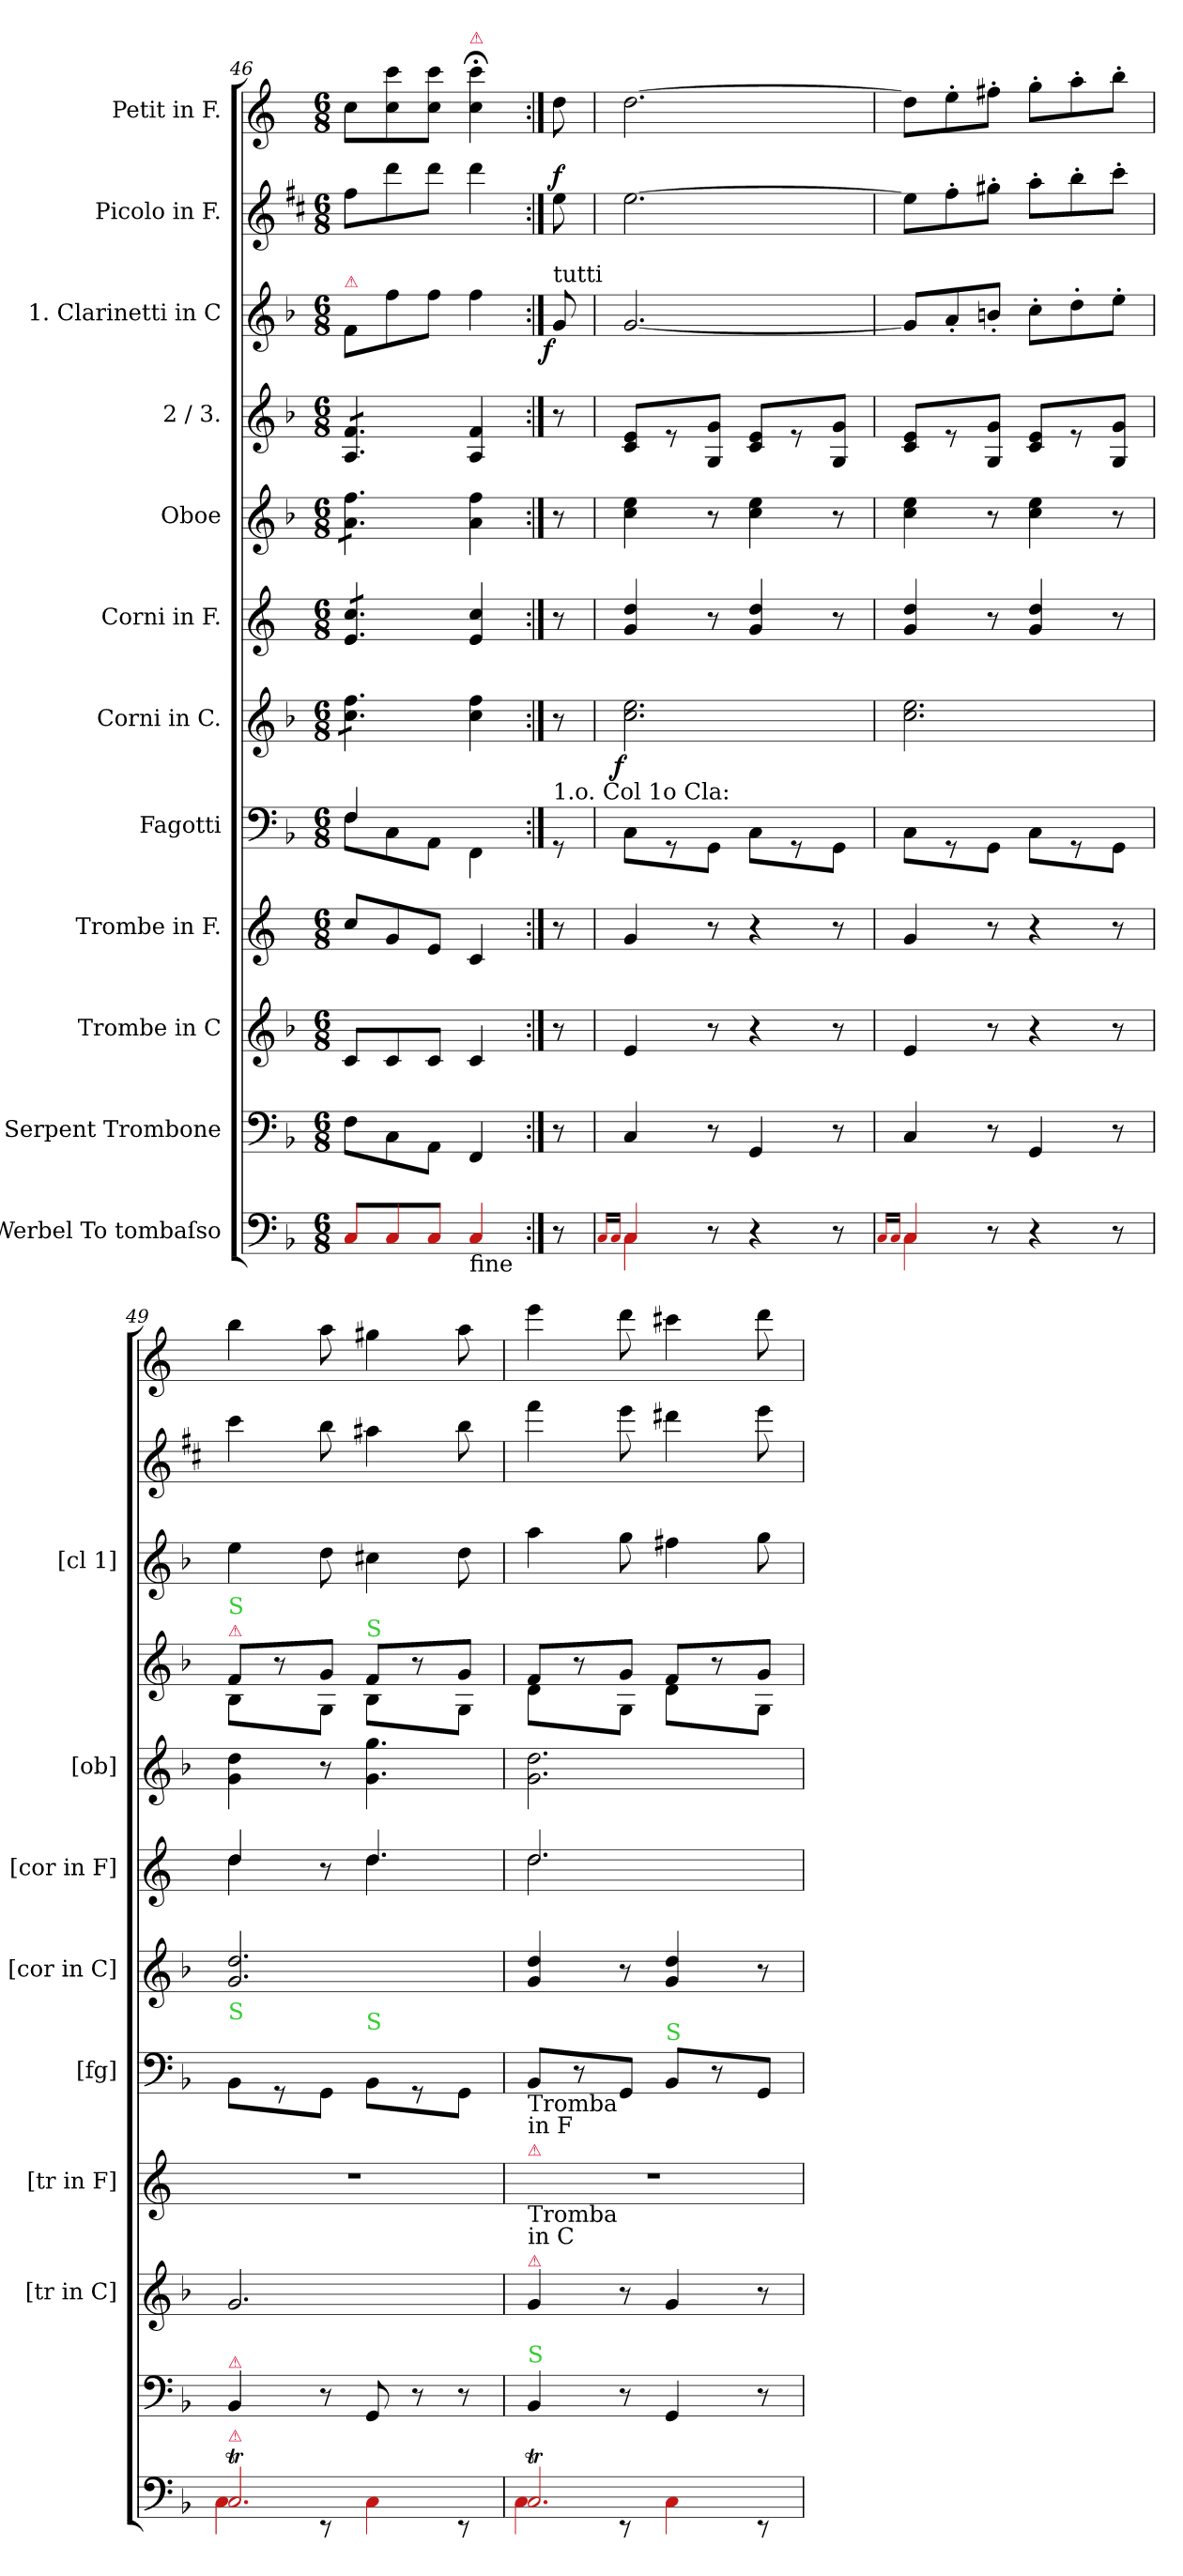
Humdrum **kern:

**kern	**kern	**kern	**kern	**kern	**kern	**dynam	**kern	**kern	**kern	**kern	**dynam	**kern	**dynam	**kern
*part12	*part11	*part10	*part9	*part8	*part7	*part7	*part6	*part5	*part4	*part3	*part3	*part2	*part2	*part1
*staff12	*staff11	*staff10	*staff9	*staff8	*staff7	*staff7	*staff6	*staff5	*staff4	*staff3	*staff3	*staff2	*staff2	*staff1
*I"Werbel To tombaſso	*I"Serpent Trombone	*I"Trombe in C	*I"Trombe in F.	*I"Fagotti	*I"Corni in C.	*	*I"Corni in F.	*I"Oboe	*I"2 / 3.	*I"1. Clarinetti in C	*	*I"Picolo in F.	*	*I"Petit in F.
*	*	*I'[tr in C]	*I'[tr in F]	*I'[fg]	*I'[cor in C]	*	*I'[cor in F]	*I'[ob]	*	*I'[cl 1]	*	*	*	*
*clefF4	*clefF4	*clefG2	*clefG2	*clefF4	*clefG2	*	*clefG2	*clefG2	*clefG2	*clefG2	*	*clefG2	*	*clefG2
*	*	*	*ITrd-3c-5	*	*	*	*ITrd4c7	*	*	*	*	*ITrd-2c-3	*	*ITrd-3c-5
*k[b-]	*k[b-]	*k[b-]	*k[b-]	*k[b-]	*k[b-]	*	*k[b-]	*k[b-]	*k[b-]	*k[b-]	*	*k[b-]	*	*k[b-]
*M6/8	*M6/8	*M6/8	*M6/8	*M6/8	*M6/8	*	*M6/8	*M6/8	*M6/8	*M6/8	*	*M6/8	*	*M6/8
=46	=46	=46	=46	=46	=46	=46	=46	=46	=46	=46	=46	=46	=46	=46
*	*	*	*	*^	*	*	*	*	*	*	*	*	*	*
!	!	!	!	!	!	!	!	!	!	!	!LO:TX:a:color=crimson:t=⚠	!	!	!	!
*	*	*	*	*	*	*tremolo	*	*	*	*	*	*	*	*	*
*	*	*	*	*	*	*	*	*tremolo	*	*	*	*	*	*	*
*	*	*	*	*	*	*	*	*	*tremolo	*	*	*	*	*	*
*	*	*	*	*	*	*	*	*	*	*tremolo	*	*	*	*	*
8Ra/L	8F\L	8c/L	8ff/L	4F/	8F\L	8cc\ 8ff\L	.	8A/ 8f/L	8a\ 8ff\L	8A/ 8f/L	8f/L	.	8aa\L	.	8ff\L
8Ra/	8C\	8c/	8cc/	.	8C\	8cc\ 8ff\	.	8A/ 8f/	8a\ 8ff\	8A/ 8f/	8ff\	.	8fff\	.	8ff\ 8fff\
8Ra/J	8AA\J	8c/J	8a/J	8ryy	8AA\J	8cc\ 8ff\J	.	8A/ 8f/J	8a\ 8ff\J	8A/ 8f/J	8ff\J	.	8fff\J	.	8ff\ 8fff\J
*	*	*	*	*	*	*	*	*	*	*Xtremolo	*	*	*	*	*
*	*	*	*	*	*	*	*	*	*Xtremolo	*	*	*	*	*	*
*	*	*	*	*	*	*	*	*Xtremolo	*	*	*	*	*	*	*
*	*	*	*	*	*	*Xtremolo	*	*	*	*	*	*	*	*	*
!	!	!	!	!	!	!	!	!	!	!	!	!	!	!	!LO:TX:a:color=crimson:t=⚠
!LO:TX:b:t=fine	!	!	!	!	!	!	!	!	!	!	!	!	!	!	!
4Ra/	4FF/	4c/	4f/	4ryy	4FF\	4cc\ 4ff\	.	4A/ 4f/	4a\ 4ff\	4A/ 4f/	4ff\	.	4fff\	.	4ff;<\ 4fff;<\
=:|!	=:|!	=:|!	=:|!	=:|!	=:|!	=:|!	=:|!	=:|!	=:|!	=:|!	=:|!	=:|!	=:|!	=:|!	=:|!
!	!	!	!	!	!	!	!	!	!	!	!LO:TX:a:t=tutti	!	!	!	!
!	!	!	!	!LO:TX:a:t=1.o. Col 1o Cla&colon;	!	!	!	!	!	!	!	!	!	!	!
!	!	!	!	!	!	!	!	!	!	!	!	!LO:DY:rj	!	!LO:DY:a	!
8r	8r	8r	8r	8G/yy	8r	8r	.	8r	8r	8r	8g/	f	8gg\	f	8gg\
=47	=47	=47	=47	=47	=47	=47	=47	=47	=47	=47	=47	=47	=47	=47	=47
16qqRa/LL	.	.	.	.	.	.	.	.	.	.	.	.	.	.	.
16qqRa/JJ	.	.	.	.	.	.	.	.	.	.	.	.	.	.	.
*^	*	*	*	*	*	*	*	*	*	*	*	*	*	*	*
!	!	!	!	!	!	!	!	!LO:DY:rj	!	!	!	!	!	!	!	!
4Ra/	4Ra\	4C/	4e/	4cc/	[2.G/yy	8C\L	2.cc\ 2.ee\	f	4c/ 4g/	4cc\ 4ee\	8c/ 8e/L	[2.g/	.	[2.gg\	.	[2.gg\
.	.	.	.	.	.	8r	.	.	.	.	8r	.	.	.	.	.
8r	8ryy	8r	8r	8r	.	8GG\J	.	.	8r	8r	8G/ 8g/J	.	.	.	.	.
4r	4ryy	4GG/	4r	4r	.	8C\L	.	.	4c/ 4g/	4cc\ 4ee\	8c/ 8e/L	.	.	.	.	.
.	.	.	.	.	.	8r	.	.	.	.	8r	.	.	.	.	.
8r	8ryy	8r	8r	8r	.	8GG\J	.	.	8r	8r	8G/ 8g/J	.	.	.	.	.
=48	=48	=48	=48	=48	=48	=48	=48	=48	=48	=48	=48	=48	=48	=48	=48	=48
16qqRa/LL	.	.	.	.	.	.	.	.	.	.	.	.	.	.	.	.
16qqRa/JJ	.	.	.	.	.	.	.	.	.	.	.	.	.	.	.	.
4Ra/	4Ra\	4C/	4e/	4cc/	8G/Lyy]	8C\L	2.cc\ 2.ee\	.	4c/ 4g/	4cc\ 4ee\	8c/ 8e/L	8g/L]	.	8gg\L]	.	8gg\L]
.	.	.	.	.	8A'/yy	8r	.	.	.	.	8r	8a'/	.	8aa'\	.	8aa'\
8r	8ryy	8r	8r	8r	8Bn'/Jyy	8GG\J	.	.	8r	8r	8G/ 8g/J	8bn'/J	.	8bbn'\J	.	8bbn'\J
4r	4ryy	4GG/	4r	4r	8c'/Lyy	8C\L	.	.	4c/ 4g/	4cc\ 4ee\	8c/ 8e/L	8cc'\L	.	8ccc'\L	.	8ccc'\L
.	.	.	.	.	8d'/yy	8r	.	.	.	.	8r	8dd'\	.	8ddd'\	.	8ddd'\
8r	8ryy	8r	8r	8r	8e'/Jyy	8GG\J	.	.	8r	8r	8G/ 8g/J	8ee'\J	.	8eee'\J	.	8eee'\J
=49	=49	=49	=49	=49	=49	=49	=49	=49	=49	=49	=49	=49	=49	=49	=49	=49
*	*	*	*	*	*	*	*	*	*^	*	*^	*	*	*	*	*
!	!	!	!	!	!	!	!	!	!	!	!	!LO:TX:a:color=crimson:t=⚠	!	!	!	!	!	!
!	!	!	!	!	!	!	!	!	!	!	!	!LO:TX:a:color=limegreen:t=S	!	!	!	!	!	!
!	!	!	!	!	!LO:TX:a:color=limegreen:t=S	!	!	!	!	!	!	!	!	!	!	!	!	!
!	!	!LO:TX:a:color=crimson:t=⚠	!	!	!	!	!	!	!	!	!	!	!	!	!	!	!	!
!LO:TX:a:color=crimson:t=⚠	!	!	!	!	!	!	!	!	!	!	!	!	!	!	!	!	!	!
2.Rat/	4Ra\	4BB-/	2.g/	2.r	4e/yy	8BB-\L	2.g/ 2.dd/	.	4g/	4g\	4g\ 4dd\	8f/L	8B-\L	4ee\	.	4eee\	.	4eee\
.	.	.	.	.	.	8r	.	.	.	.	.	8r	8ryy	.	.	.	.	.
.	8r	8r	.	.	8d/yy	8GG\J	.	.	8r	8ryy	8r	8g/J	8G\J	8dd\	.	8ddd\	.	8ddd\
!	!	!	!	!	!	!	!	!	!	!	!	!LO:TX:a:color=limegreen:t=S	!	!	!	!	!	!
!	!	!	!	!	!LO:TX:a:color=limegreen:t=S	!	!	!	!	!	!	!	!	!	!	!	!	!
.	4Ra\	8GG/	.	.	4c#X/yy	8BB-\L	.	.	4.g/	4.g\	4.g\ 4.gg\	8f/L	8B-\L	4cc#X\	.	4ccc#X\	.	4ccc#X\
.	.	8r	.	.	.	8r	.	.	.	.	.	8r	8ryy	.	.	.	.	.
.	8r	8r	.	.	8d/yy	8GG\J	.	.	.	.	.	8g/J	8G\J	8dd\	.	8ddd\	.	8ddd\
=50	=50	=50	=50	=50	=50	=50	=50	=50	=50	=50	=50	=50	=50	=50	=50	=50	=50	=50
!	!	!	!	!	!LO:TX:a:color=crimson:t=⚠	!	!	!	!	!	!	!	!	!	!	!	!	!
!	!	!	!	!	!LO:TX:a:t=Fagotti	!	!	!	!	!	!	!	!	!	!	!	!	!
!	!	!	!	!	!LO:TX:a:color=limegreen:t=S	!	!	!	!	!	!	!	!	!	!	!	!	!
!	!	!	!	!LO:TX:a:color=crimson:t=⚠	!	!	!	!	!	!	!	!	!	!	!	!	!	!
!	!	!	!	!LO:TX:a:t=Tromba\nin F	!	!	!	!	!	!	!	!	!	!	!	!	!	!
!	!	!	!LO:TX:a:color=crimson:t=⚠	!	!	!	!	!	!	!	!	!	!	!	!	!	!	!
!	!	!	!LO:TX:a:t=Tromba\nin C	!	!	!	!	!	!	!	!	!	!	!	!	!	!	!
!	!	!LO:TX:a:color=limegreen:t=S	!	!	!	!	!	!	!	!	!	!	!	!	!	!	!	!
*	*	*	*	*	*v	*v	*	*	*	*	*	*	*	*	*	*	*	*
2.Rat/	4Ra\	4BB-/	4g/	2.r	8BB-/L	4g/ 4dd/	.	2.g/	2.g\	2.g\ 2.dd\	8f/L	8d\L	4aa\	.	4aaa\	.	4aaa\
.	.	.	.	.	8r	.	.	.	.	.	8r	8ryy	.	.	.	.	.
.	8r	8r	8r	.	8GG/J	8r	.	.	.	.	8g/J	8G\J	8gg\	.	8ggg\	.	8ggg\
!	!	!	!	!	!LO:TX:a:color=limegreen:t=S	!	!	!	!	!	!	!	!	!	!	!	!
.	4Ra\	4GG/	4g/	.	8BB-/L	4g/ 4dd/	.	.	.	.	8f/L	8d\L	4ff#X\	.	4fff#X\	.	4fff#X\
.	.	.	.	.	8r	.	.	.	.	.	8r	8ryy	.	.	.	.	.
.	8r	8r	8r	.	8GG/J	8r	.	.	.	.	8g/J	8G\J	8gg\	.	8ggg\	.	8ggg\
*v	*v	*	*	*	*	*	*	*v	*v	*	*v	*v	*	*	*	*	*
=	=	=	=	=	=	=	=	=	=	=	=	=	=	=
*-	*-	*-	*-	*-	*-	*-	*-	*-	*-	*-	*-	*-	*-	*-
